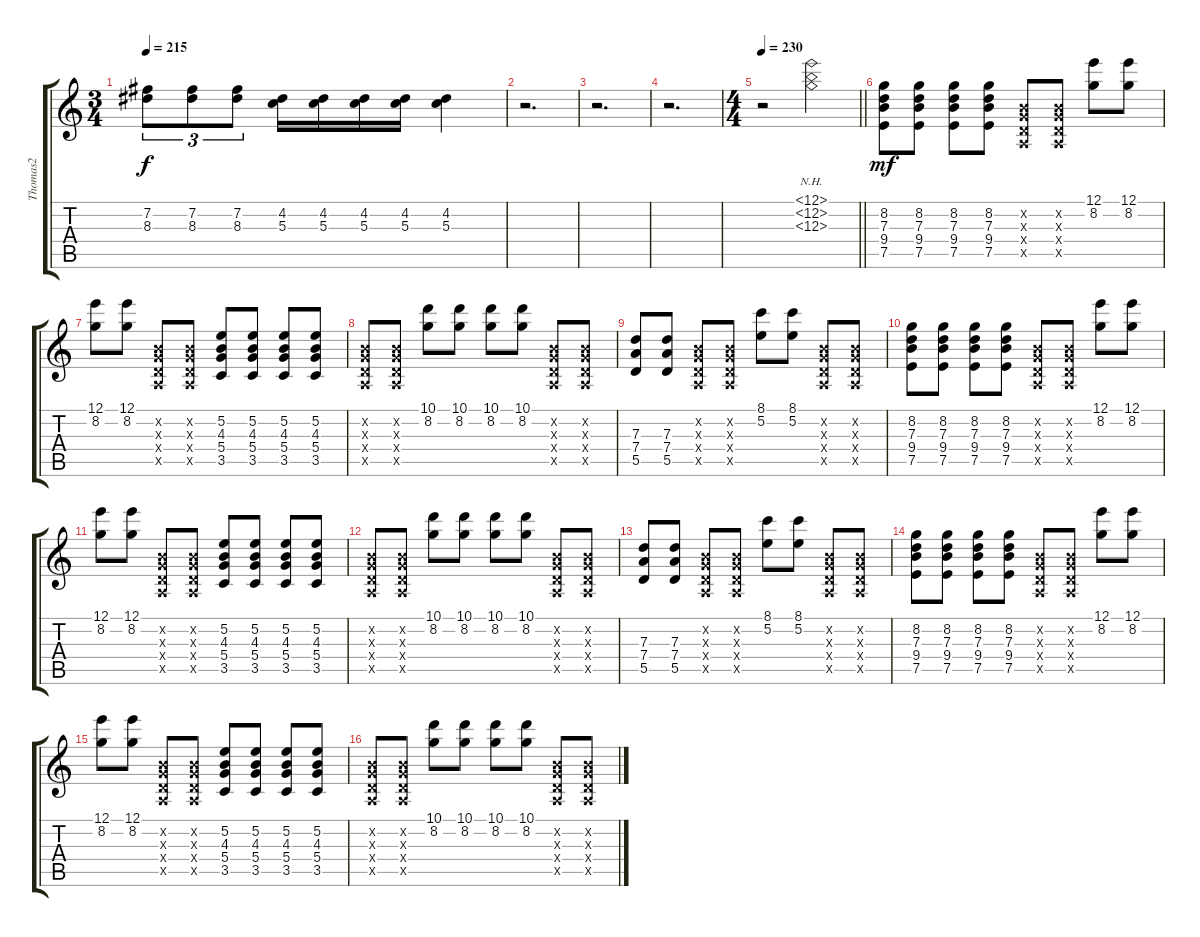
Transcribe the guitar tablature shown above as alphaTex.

\track ("Thomas2" "Thomas2") {instrument overdrivenguitar}
\staff {score tabs}
\tuning (E4 B3 G3 D3 A2 D2) {hide}
\ts (3 4)
\tempo 215
\clef g2
\ks c
(7.2 8.3).8{tu (3 2) dy f} (7.2 8.3).8{tu (3 2)} (7.2 8.3).8{tu (3 2)} (4.2 5.3).16 (4.2 5.3).16 (4.2 5.3).16 (4.2 5.3).16 (4.2 5.3).4 |
r.2{d} |
r.2{d} |
r.2{d} |
\ts (4 4)
\tempo 230
\barLineRight lightlight
r.2 (12.1{nh} 12.2{nh} 12.3{nh}).2 |
(8.2 7.3 9.4 7.5).8{dy mf} (8.2 7.3 9.4 7.5).8 (8.2 7.3 9.4 7.5).8 (8.2 7.3 9.4 7.5).8 (0.2{x} 0.3{x} 0.4{x} 0.5{x}).8 (0.2{x} 0.3{x} 0.4{x} 0.5{x}).8 (12.1 8.2).8 (12.1 8.2).8 |
(12.1 8.2).8 (12.1 8.2).8 (0.2{x} 0.3{x} 0.4{x} 0.5{x}).8 (0.2{x} 0.3{x} 0.4{x} 0.5{x}).8 (5.2 4.3 5.4 3.5).8 (5.2 4.3 5.4 3.5).8 (5.2 4.3 5.4 3.5).8 (5.2 4.3 5.4 3.5).8 |
(0.2{x} 0.3{x} 0.4{x} 0.5{x}).8 (0.2{x} 0.3{x} 0.4{x} 0.5{x}).8 (10.1 8.2).8 (10.1 8.2).8 (10.1 8.2).8 (10.1 8.2).8 (0.2{x} 0.3{x} 0.4{x} 0.5{x}).8 (0.2{x} 0.3{x} 0.4{x} 0.5{x}).8 |
(7.3 7.4 5.5).8 (7.3 7.4 5.5).8 (0.2{x} 0.3{x} 0.4{x} 0.5{x}).8 (0.2{x} 0.3{x} 0.4{x} 0.5{x}).8 (8.1 5.2).8 (8.1 5.2).8 (0.2{x} 0.3{x} 0.4{x} 0.5{x}).8 (0.2{x} 0.3{x} 0.4{x} 0.5{x}).8 |
(8.2 7.3 9.4 7.5).8 (8.2 7.3 9.4 7.5).8 (8.2 7.3 9.4 7.5).8 (8.2 7.3 9.4 7.5).8 (0.2{x} 0.3{x} 0.4{x} 0.5{x}).8 (0.2{x} 0.3{x} 0.4{x} 0.5{x}).8 (12.1 8.2).8 (12.1 8.2).8 |
(12.1 8.2).8 (12.1 8.2).8 (0.2{x} 0.3{x} 0.4{x} 0.5{x}).8 (0.2{x} 0.3{x} 0.4{x} 0.5{x}).8 (5.2 4.3 5.4 3.5).8 (5.2 4.3 5.4 3.5).8 (5.2 4.3 5.4 3.5).8 (5.2 4.3 5.4 3.5).8 |
(0.2{x} 0.3{x} 0.4{x} 0.5{x}).8 (0.2{x} 0.3{x} 0.4{x} 0.5{x}).8 (10.1 8.2).8 (10.1 8.2).8 (10.1 8.2).8 (10.1 8.2).8 (0.2{x} 0.3{x} 0.4{x} 0.5{x}).8 (0.2{x} 0.3{x} 0.4{x} 0.5{x}).8 |
(7.3 7.4 5.5).8 (7.3 7.4 5.5).8 (0.2{x} 0.3{x} 0.4{x} 0.5{x}).8 (0.2{x} 0.3{x} 0.4{x} 0.5{x}).8 (8.1 5.2).8 (8.1 5.2).8 (0.2{x} 0.3{x} 0.4{x} 0.5{x}).8 (0.2{x} 0.3{x} 0.4{x} 0.5{x}).8 |
(8.2 7.3 9.4 7.5).8 (8.2 7.3 9.4 7.5).8 (8.2 7.3 9.4 7.5).8 (8.2 7.3 9.4 7.5).8 (0.2{x} 0.3{x} 0.4{x} 0.5{x}).8 (0.2{x} 0.3{x} 0.4{x} 0.5{x}).8 (12.1 8.2).8 (12.1 8.2).8 |
(12.1 8.2).8 (12.1 8.2).8 (0.2{x} 0.3{x} 0.4{x} 0.5{x}).8 (0.2{x} 0.3{x} 0.4{x} 0.5{x}).8 (5.2 4.3 5.4 3.5).8 (5.2 4.3 5.4 3.5).8 (5.2 4.3 5.4 3.5).8 (5.2 4.3 5.4 3.5).8 |
(0.2{x} 0.3{x} 0.4{x} 0.5{x}).8 (0.2{x} 0.3{x} 0.4{x} 0.5{x}).8 (10.1 8.2).8 (10.1 8.2).8 (10.1 8.2).8 (10.1 8.2).8 (0.2{x} 0.3{x} 0.4{x} 0.5{x}).8 (0.2{x} 0.3{x} 0.4{x} 0.5{x}).8
